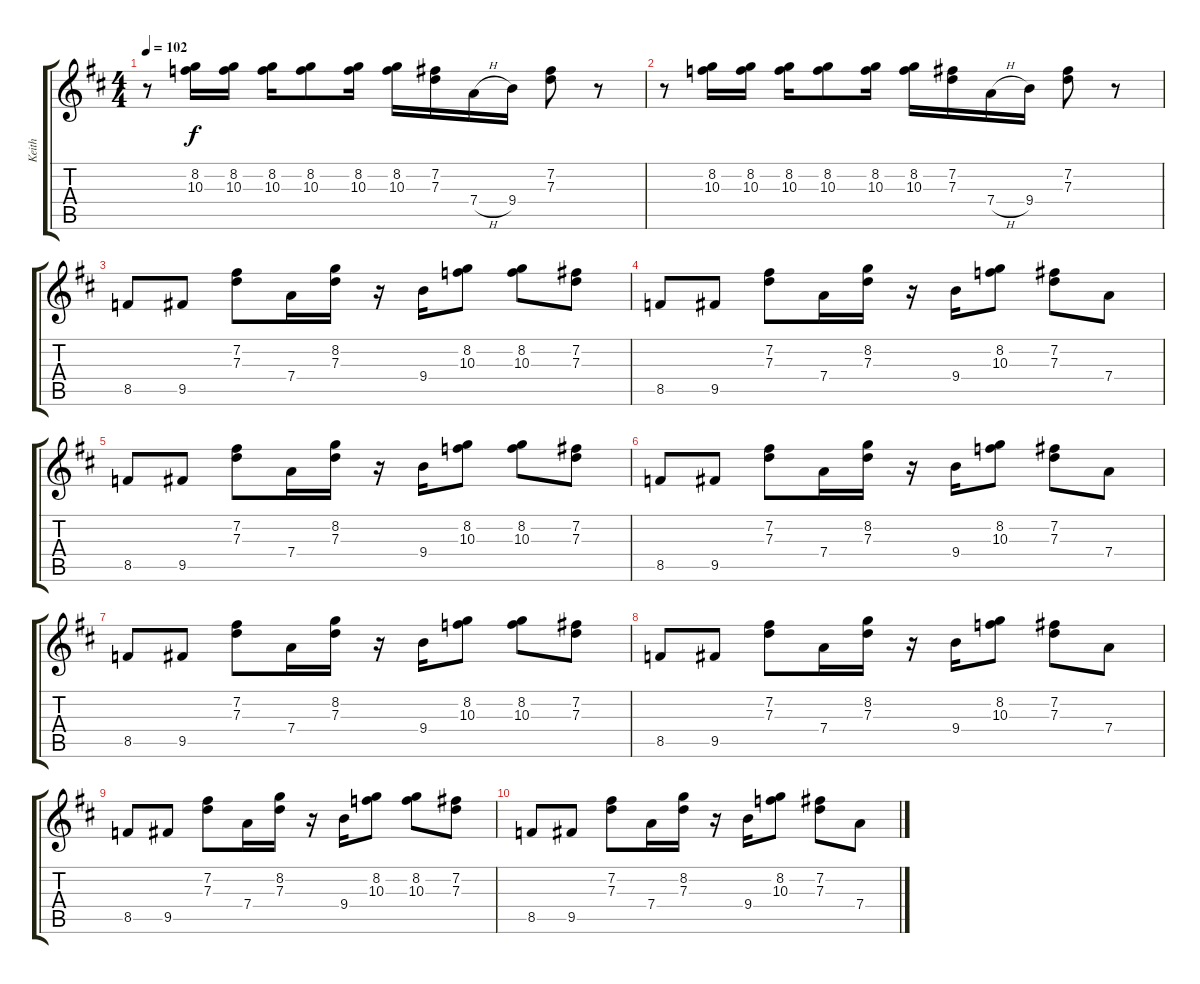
\track ("Keith" "Keith") {instrument distortionguitar}
\staff {score tabs}
\tuning (E4 B3 G3 D3 A2 E2) {hide}
\ts (4 4)
\tempo 102
\clef g2
\ks d
r.8{dy f} (8.2 10.3).16 (8.2 10.3).16 (8.2 10.3).16 (8.2 10.3).8 (8.2 10.3).16 (8.2 10.3).16 (7.2 7.3).16 7.4{h}.16 9.4.16 (7.2 7.3).8 r.8 |
r.8 (8.2 10.3).16 (8.2 10.3).16 (8.2 10.3).16 (8.2 10.3).8 (8.2 10.3).16 (8.2 10.3).16 (7.2 7.3).16 7.4{h}.16 9.4.16 (7.2 7.3).8 r.8 |
8.5.8 9.5.8 (7.2 7.3).8 7.4.16 (8.2 7.3).16 r.16 9.4.16 (8.2 10.3).8 (8.2 10.3).8 (7.2 7.3).8 |
8.5.8 9.5.8 (7.2 7.3).8 7.4.16 (8.2 7.3).16 r.16 9.4.16 (8.2 10.3).8 (7.2 7.3).8 7.4.8 |
8.5.8 9.5.8 (7.2 7.3).8 7.4.16 (8.2 7.3).16 r.16 9.4.16 (8.2 10.3).8 (8.2 10.3).8 (7.2 7.3).8 |
8.5.8 9.5.8 (7.2 7.3).8 7.4.16 (8.2 7.3).16 r.16 9.4.16 (8.2 10.3).8 (7.2 7.3).8 7.4.8 |
8.5.8 9.5.8 (7.2 7.3).8 7.4.16 (8.2 7.3).16 r.16 9.4.16 (8.2 10.3).8 (8.2 10.3).8 (7.2 7.3).8 |
8.5.8 9.5.8 (7.2 7.3).8 7.4.16 (8.2 7.3).16 r.16 9.4.16 (8.2 10.3).8 (7.2 7.3).8 7.4.8 |
8.5.8{volume 0} 9.5.8 (7.2 7.3).8 7.4.16 (8.2 7.3).16 r.16 9.4.16 (8.2 10.3).8 (8.2 10.3).8 (7.2 7.3).8 |
8.5.8 9.5.8 (7.2 7.3).8 7.4.16 (8.2 7.3).16 r.16 9.4.16 (8.2 10.3).8 (7.2 7.3).8 7.4.8
